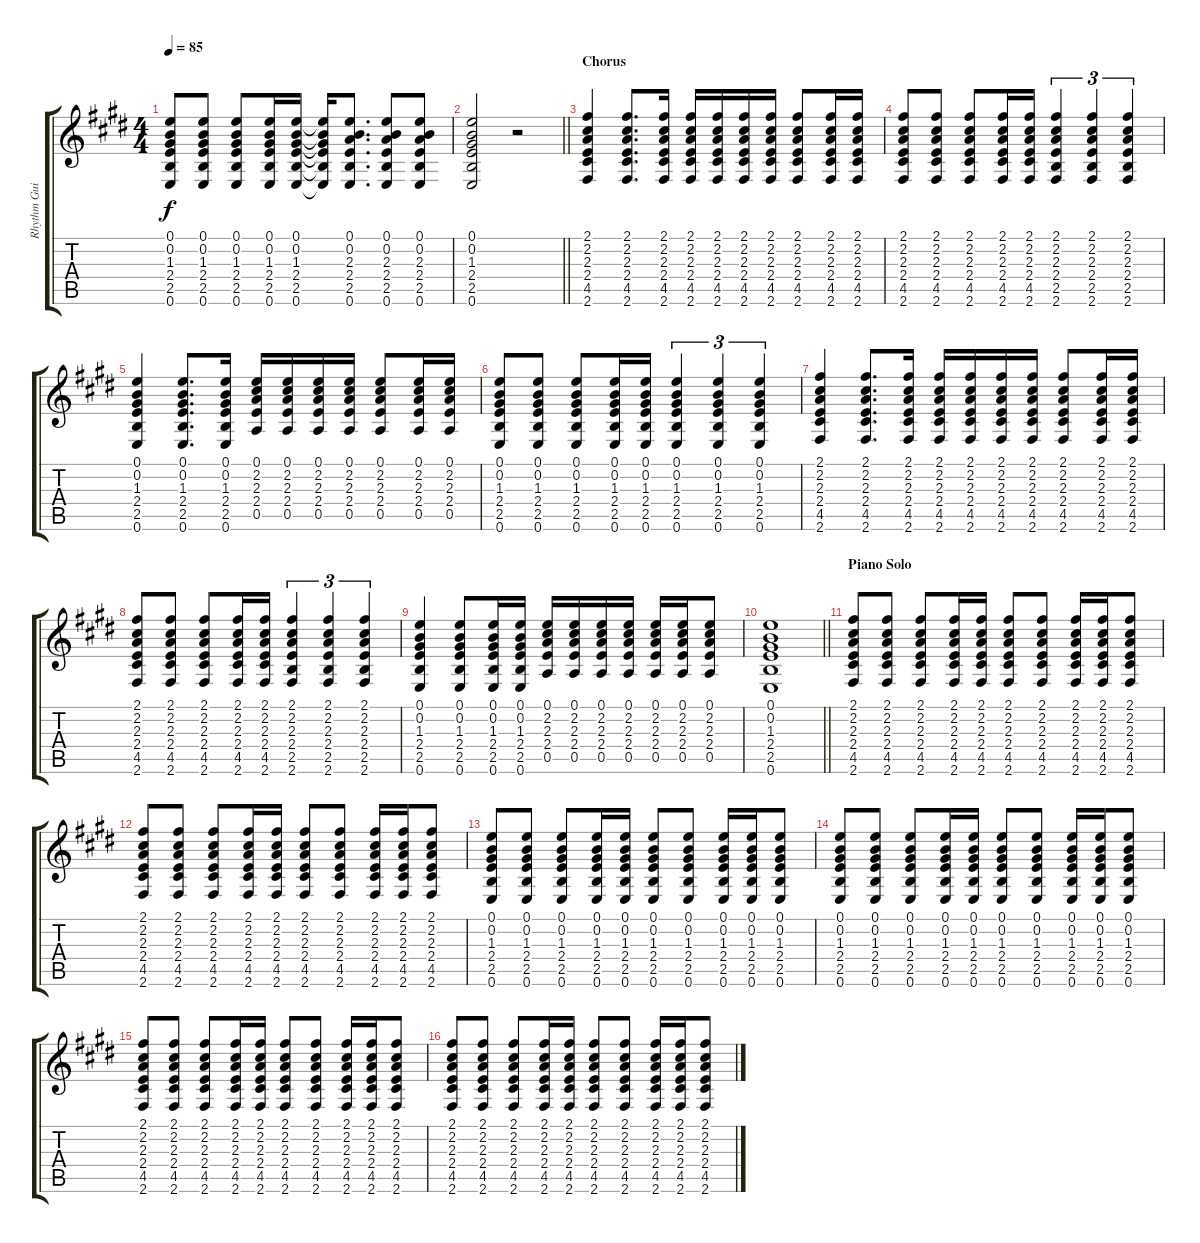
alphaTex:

\track ("Rhythm Guitar" "Rhythm Gui") {instrument electricguitarclean}
\staff {score tabs}
\tuning (E4 B3 G3 D3 A2 E2) {hide}
\ts (4 4)
\tempo 85
\clef g2
\ks e
(0.1 0.2 1.3 2.4 2.5 0.6).8{dy f} (0.1 0.2 1.3 2.4 2.5 0.6).8 (0.1 0.2 1.3 2.4 2.5 0.6).8 (0.1 0.2 1.3 2.4 2.5 0.6).16 (0.1 0.2 1.3 2.4 2.5 0.6).16 (0.1{t} 0.2{t} 1.3{t} 2.4{t} 2.5{t} 0.6{t}).16 (0.1 0.2 2.3 2.4 2.5 0.6).8{d} (0.1 0.2 2.3 2.4 2.5 0.6).8 (0.1 0.2 2.3 2.4 2.5 0.6).8 |
\barLineRight lightlight
(0.1 0.2 1.3 2.4 2.5 0.6).2 r.2 |
\section ("" "Chorus")
(2.1 2.2 2.3 2.4 4.5 2.6).4 (2.1 2.2 2.3 2.4 4.5 2.6).8{d} (2.1 2.2 2.3 2.4 4.5 2.6).16 (2.1 2.2 2.3 2.4 4.5 2.6).16 (2.1 2.2 2.3 2.4 4.5 2.6).16 (2.1 2.2 2.3 2.4 4.5 2.6).16 (2.1 2.2 2.3 2.4 4.5 2.6).16 (2.1 2.2 2.3 2.4 4.5 2.6).8 (2.1 2.2 2.3 2.4 4.5 2.6).16 (2.1 2.2 2.3 2.4 4.5 2.6).16 |
(2.1 2.2 2.3 2.4 4.5 2.6).8 (2.1 2.2 2.3 2.4 4.5 2.6).8 (2.1 2.2 2.3 2.4 4.5 2.6).8 (2.1 2.2 2.3 2.4 4.5 2.6).16 (2.1 2.2 2.3 2.4 4.5 2.6).16 (2.1 2.2 2.3 2.4 2.5 2.6).4{tu (3 2)} (2.1 2.2 2.3 2.4 2.5 2.6).4{tu (3 2)} (2.1 2.2 2.3 2.4 2.5 2.6).4{tu (3 2)} |
(0.1 0.2 1.3 2.4 2.5 0.6).4 (0.1 0.2 1.3 2.4 2.5 0.6).8{d} (0.1 0.2 1.3 2.4 2.5 0.6).16 (0.1 2.2 2.3 2.4 0.5).16 (0.1 2.2 2.3 2.4 0.5).16 (0.1 2.2 2.3 2.4 0.5).16 (0.1 2.2 2.3 2.4 0.5).16 (0.1 2.2 2.3 2.4 0.5).8 (0.1 2.2 2.3 2.4 0.5).16 (0.1 2.2 2.3 2.4 0.5).16 |
(0.1 0.2 1.3 2.4 2.5 0.6).8 (0.1 0.2 1.3 2.4 2.5 0.6).8 (0.1 0.2 1.3 2.4 2.5 0.6).8 (0.1 0.2 1.3 2.4 2.5 0.6).16 (0.1 0.2 1.3 2.4 2.5 0.6).16 (0.1 0.2 1.3 2.4 2.5 0.6).4{tu (3 2)} (0.1 0.2 1.3 2.4 2.5 0.6).4{tu (3 2)} (0.1 0.2 1.3 2.4 2.5 0.6).4{tu (3 2)} |
(2.1 2.2 2.3 2.4 4.5 2.6).4 (2.1 2.2 2.3 2.4 4.5 2.6).8{d} (2.1 2.2 2.3 2.4 4.5 2.6).16 (2.1 2.2 2.3 2.4 4.5 2.6).16 (2.1 2.2 2.3 2.4 4.5 2.6).16 (2.1 2.2 2.3 2.4 4.5 2.6).16 (2.1 2.2 2.3 2.4 4.5 2.6).16 (2.1 2.2 2.3 2.4 4.5 2.6).8 (2.1 2.2 2.3 2.4 4.5 2.6).16 (2.1 2.2 2.3 2.4 4.5 2.6).16 |
(2.1 2.2 2.3 2.4 4.5 2.6).8 (2.1 2.2 2.3 2.4 4.5 2.6).8 (2.1 2.2 2.3 2.4 4.5 2.6).8 (2.1 2.2 2.3 2.4 4.5 2.6).16 (2.1 2.2 2.3 2.4 4.5 2.6).16 (2.1 2.2 2.3 2.4 2.5 2.6).4{tu (3 2)} (2.1 2.2 2.3 2.4 2.5 2.6).4{tu (3 2)} (2.1 2.2 2.3 2.4 2.5 2.6).4{tu (3 2)} |
(0.1 0.2 1.3 2.4 2.5 0.6).4 (0.1 0.2 1.3 2.4 2.5 0.6).8 (0.1 0.2 1.3 2.4 2.5 0.6).16 (0.1 0.2 1.3 2.4 2.5 0.6).16 (0.1 2.2 2.3 2.4 0.5).16 (0.1 2.2 2.3 2.4 0.5).16 (0.1 2.2 2.3 2.4 0.5).16 (0.1 2.2 2.3 2.4 0.5).16 (0.1 2.2 2.3 2.4 0.5).16 (0.1 2.2 2.3 2.4 0.5).16 (0.1 2.2 2.3 2.4 0.5).8 |
\barLineRight lightlight
(0.1 0.2 1.3 2.4 2.5 0.6).1 |
\section ("" "Piano Solo")
(2.1 2.2 2.3 2.4 4.5 2.6).8 (2.1 2.2 2.3 2.4 4.5 2.6).8 (2.1 2.2 2.3 2.4 4.5 2.6).8 (2.1 2.2 2.3 2.4 4.5 2.6).16 (2.1 2.2 2.3 2.4 4.5 2.6).16 (2.1 2.2 2.3 2.4 4.5 2.6).8 (2.1 2.2 2.3 2.4 4.5 2.6).8 (2.1 2.2 2.3 2.4 4.5 2.6).16 (2.1 2.2 2.3 2.4 4.5 2.6).16 (2.1 2.2 2.3 2.4 4.5 2.6).8 |
(2.1 2.2 2.3 2.4 4.5 2.6).8 (2.1 2.2 2.3 2.4 4.5 2.6).8 (2.1 2.2 2.3 2.4 4.5 2.6).8 (2.1 2.2 2.3 2.4 4.5 2.6).16 (2.1 2.2 2.3 2.4 4.5 2.6).16 (2.1 2.2 2.3 2.4 4.5 2.6).8 (2.1 2.2 2.3 2.4 4.5 2.6).8 (2.1 2.2 2.3 2.4 4.5 2.6).16 (2.1 2.2 2.3 2.4 4.5 2.6).16 (2.1 2.2 2.3 2.4 4.5 2.6).8 |
(0.1 0.2 1.3 2.4 2.5 0.6).8 (0.1 0.2 1.3 2.4 2.5 0.6).8 (0.1 0.2 1.3 2.4 2.5 0.6).8 (0.1 0.2 1.3 2.4 2.5 0.6).16 (0.1 0.2 1.3 2.4 2.5 0.6).16 (0.1 0.2 1.3 2.4 2.5 0.6).8 (0.1 0.2 1.3 2.4 2.5 0.6).8 (0.1 0.2 1.3 2.4 2.5 0.6).16 (0.1 0.2 1.3 2.4 2.5 0.6).16 (0.1 0.2 1.3 2.4 2.5 0.6).8 |
(0.1 0.2 1.3 2.4 2.5 0.6).8 (0.1 0.2 1.3 2.4 2.5 0.6).8 (0.1 0.2 1.3 2.4 2.5 0.6).8 (0.1 0.2 1.3 2.4 2.5 0.6).16 (0.1 0.2 1.3 2.4 2.5 0.6).16 (0.1 0.2 1.3 2.4 2.5 0.6).8 (0.1 0.2 1.3 2.4 2.5 0.6).8 (0.1 0.2 1.3 2.4 2.5 0.6).16 (0.1 0.2 1.3 2.4 2.5 0.6).16 (0.1 0.2 1.3 2.4 2.5 0.6).8 |
(2.1 2.2 2.3 2.4 4.5 2.6).8 (2.1 2.2 2.3 2.4 4.5 2.6).8 (2.1 2.2 2.3 2.4 4.5 2.6).8 (2.1 2.2 2.3 2.4 4.5 2.6).16 (2.1 2.2 2.3 2.4 4.5 2.6).16 (2.1 2.2 2.3 2.4 4.5 2.6).8 (2.1 2.2 2.3 2.4 4.5 2.6).8 (2.1 2.2 2.3 2.4 4.5 2.6).16 (2.1 2.2 2.3 2.4 4.5 2.6).16 (2.1 2.2 2.3 2.4 4.5 2.6).8 |
(2.1 2.2 2.3 2.4 4.5 2.6).8 (2.1 2.2 2.3 2.4 4.5 2.6).8 (2.1 2.2 2.3 2.4 4.5 2.6).8 (2.1 2.2 2.3 2.4 4.5 2.6).16 (2.1 2.2 2.3 2.4 4.5 2.6).16 (2.1 2.2 2.3 2.4 4.5 2.6).8 (2.1 2.2 2.3 2.4 4.5 2.6).8 (2.1 2.2 2.3 2.4 4.5 2.6).16 (2.1 2.2 2.3 2.4 4.5 2.6).16 (2.1 2.2 2.3 2.4 4.5 2.6).8
